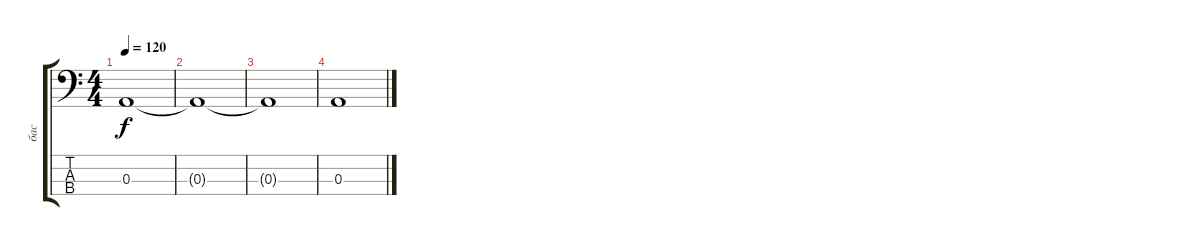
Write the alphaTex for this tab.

\track ("бас" "бас") {instrument electricbasspick}
\staff {score tabs}
\tuning (G2 D2 A1 E1) {hide}
\ts (4 4)
\tempo 120
\clef f4
\ks c
0.3.1{dy f} |
0.3{t}.1 |
0.3{t}.1 |
0.3.1
